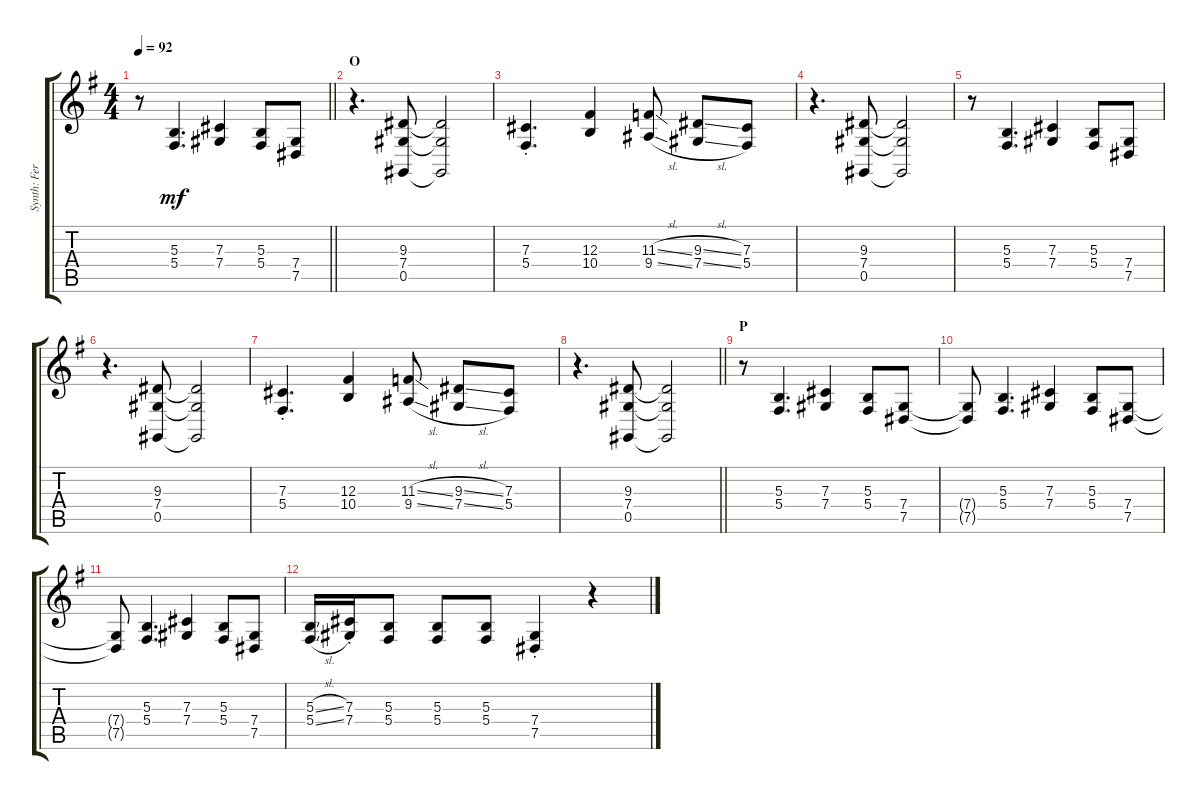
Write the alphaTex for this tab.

\track ("Synth: Ferdy" "Synth: Fer") {instrument tremolostrings}
\staff {score tabs}
\tuning (Eb4 Bb3 Gb3 Db3 Ab2 Eb2) {hide}
\ts (4 4)
\tempo 92
\clef g2
\barLineRight lightlight
\ks g
r.8{dy mf} (5.3 5.4).4{d} (7.3 7.4).4 (5.3 5.4).8 (7.4 7.5).8 |
\section ("" "O")
r.4{d volume 10 instrument synthstrings1} (9.3 7.4 0.5).8 (9.3{t} 7.4{t} 0.5{t}).2 |
(7.3{st} 5.4{st}).4{d} (12.3 10.4).4 (11.3{sl} 9.4{sl}).8 (9.3{sl} 7.4{sl}).8 (7.3 5.4).8 |
r.4{d} (9.3 7.4 0.5).8 (9.3{t} 7.4{t} 0.5{t}).2 |
r.8 (5.3 5.4).4{d} (7.3 7.4).4 (5.3 5.4).8 (7.4 7.5).8 |
r.4{d} (9.3 7.4 0.5).8 (9.3{t} 7.4{t} 0.5{t}).2 |
(7.3{st} 5.4{st}).4{d} (12.3 10.4).4 (11.3{sl} 9.4{sl}).8 (9.3{sl} 7.4{sl}).8 (7.3 5.4).8 |
\barLineRight lightlight
r.4{d} (9.3 7.4 0.5).8 (9.3{t} 7.4{t} 0.5{t}).2 |
\section ("" "P")
r.8 (5.3 5.4).4{d} (7.3 7.4).4 (5.3 5.4).8 (7.4 7.5).8 |
(7.4{t} 7.5{t}).8 (5.3 5.4).4{d} (7.3 7.4).4 (5.3 5.4).8 (7.4 7.5).8 |
(7.4{t} 7.5{t}).8 (5.3 5.4).4{d} (7.3 7.4).4 (5.3 5.4).8 (7.4 7.5).8 |
(5.3{sl} 5.4{sl}).16 (7.3{st} 7.4{st}).16 (5.3 5.4).8 (5.3 5.4).8 (5.3 5.4).8 (7.4{st} 7.5{st}).4 r.4
